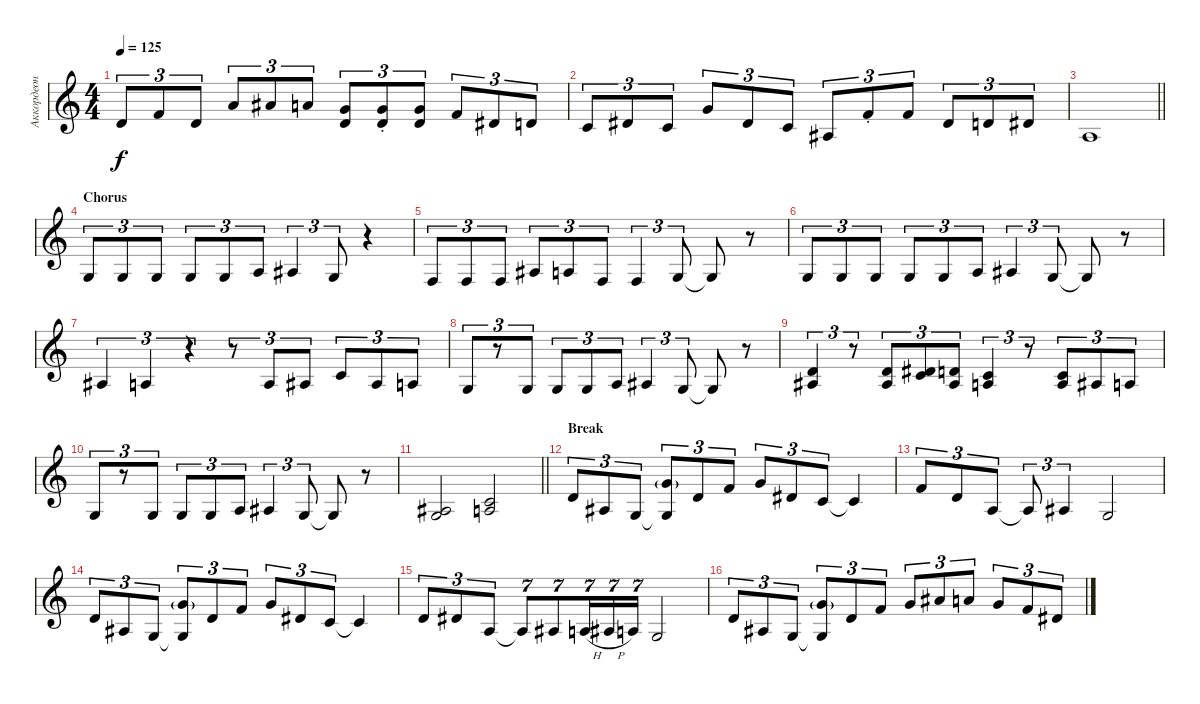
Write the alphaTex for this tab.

\track ("Аккордеон" "Аккордеон") {instrument accordion}
\staff {score}
\tuning (E4 B3 G3 D3 A2 E2) {hide}
\ts (4 4)
\tempo 125
\clef g2
\ks c
3.2.8{tu (3 2) dy f} 6.2.8{tu (3 2)} 3.2.8{tu (3 2)} 5.1.8{tu (3 2)} 6.1.8{tu (3 2)} 5.1.8{tu (3 2)} (3.1 3.2).8{tu (3 2)} (3.1{st} 3.2{st}).8{tu (3 2)} (3.1 3.2).8{tu (3 2)} 6.2.8{tu (3 2)} 4.2.8{tu (3 2)} 3.2.8{tu (3 2)} |
5.3.8{tu (3 2)} 4.2.8{tu (3 2)} 5.3.8{tu (3 2)} 3.1.8{tu (3 2)} 4.2.8{tu (3 2)} 5.3.8{tu (3 2)} 3.3.8{tu (3 2)} 6.2{st}.8{tu (3 2)} 6.2.8{tu (3 2)} 4.2.8{tu (3 2)} 3.2.8{tu (3 2)} 4.2.8{tu (3 2)} |
\barLineRight lightlight
2.3.1 |
\section ("" "Chorus")
5.4.8{tu (3 2)} 5.4.8{tu (3 2)} 5.4.8{tu (3 2)} 5.4.8{tu (3 2)} 5.4.8{tu (3 2)} 2.3.8{tu (3 2)} 3.3.4{tu (3 2)} 5.4.8{tu (3 2)} r.4 |
3.4.8{tu (3 2)} 3.4.8{tu (3 2)} 3.4.8{tu (3 2)} 3.3.8{tu (3 2)} 2.3.8{tu (3 2)} 3.4.8{tu (3 2)} 3.4.4{tu (3 2)} 5.4.8{tu (3 2)} 5.4{t}.8 r.8 |
5.4.8{tu (3 2)} 5.4.8{tu (3 2)} 5.4.8{tu (3 2)} 5.4.8{tu (3 2)} 5.4.8{tu (3 2)} 2.3.8{tu (3 2)} 3.3.4{tu (3 2)} 5.4.8{tu (3 2)} 5.4{t}.8 r.8 |
3.3.4{tu (3 2)} 2.3.4{tu (3 2)} r.4{tu (3 2)} r.8{tu (3 2)} 2.3.8{tu (3 2)} 3.3.8{tu (3 2)} 5.3.8{tu (3 2)} 3.3.8{tu (3 2)} 2.3.8{tu (3 2)} |
5.4.8{tu (3 2)} r.8{tu (3 2)} 5.4.8{tu (3 2)} 5.4.8{tu (3 2)} 5.4.8{tu (3 2)} 2.3.8{tu (3 2)} 3.3.4{tu (3 2)} 5.4.8{tu (3 2)} 5.4{t}.8 r.8 |
(3.2 3.3).4{tu (3 2)} r.8{tu (3 2)} (3.2 3.3).8{tu (3 2)} (4.2 5.3).8{tu (3 2)} (3.2 3.3).8{tu (3 2)} (1.2 2.3).4{tu (3 2)} r.8{tu (3 2)} (1.2 2.3).8{tu (3 2)} 3.3.8{tu (3 2)} 2.3.8{tu (3 2)} |
5.4.8{tu (3 2)} r.8{tu (3 2)} 5.4.8{tu (3 2)} 5.4.8{tu (3 2)} 5.4.8{tu (3 2)} 2.3.8{tu (3 2)} 3.3.4{tu (3 2)} 5.4.8{tu (3 2)} 5.4{t}.8 r.8 |
\barLineRight lightlight
(3.3 5.4).2 (5.3 7.4).2 |
\section ("" "Break")
3.2.8{tu (3 2)} 3.3.8{tu (3 2)} 5.4.8{tu (3 2)} (3.1{g} 5.4{t}).8{tu (3 2)} 3.2.8{tu (3 2)} 6.2.8{tu (3 2)} 3.1.8{tu (3 2)} 4.2.8{tu (3 2)} 5.3.8{tu (3 2)} 5.3{t}.4 |
6.2.8{tu (3 2)} 3.2.8{tu (3 2)} 2.3.8{tu (3 2)} 2.3{t}.8{tu (3 2)} 3.3.4{tu (3 2)} 5.4.2 |
3.2.8{tu (3 2)} 3.3.8{tu (3 2)} 5.4.8{tu (3 2)} (3.1{g} 5.4{t}).8{tu (3 2)} 3.2.8{tu (3 2)} 6.2.8{tu (3 2)} 3.1.8{tu (3 2)} 4.2.8{tu (3 2)} 5.3.8{tu (3 2)} 5.3{t}.4 |
3.2.8{tu (3 2)} 4.2.8{tu (3 2)} 2.3.8{tu (3 2)} 2.3{t}.8{tu (7 4)} 3.3.8{tu (7 4)} 2.3{h}.16{tu (7 4)} 3.3{h}.16{tu (7 4)} 2.3.16{tu (7 4)} 5.4.2 |
3.2.8{tu (3 2)} 3.3.8{tu (3 2)} 5.4.8{tu (3 2)} (3.1{g} 5.4{t}).8{tu (3 2)} 3.2.8{tu (3 2)} 6.2.8{tu (3 2)} 3.1.8{tu (3 2)} 6.1.8{tu (3 2)} 5.1.8{tu (3 2)} 3.1.8{tu (3 2)} 6.2.8{tu (3 2)} 4.2.8{tu (3 2)}
